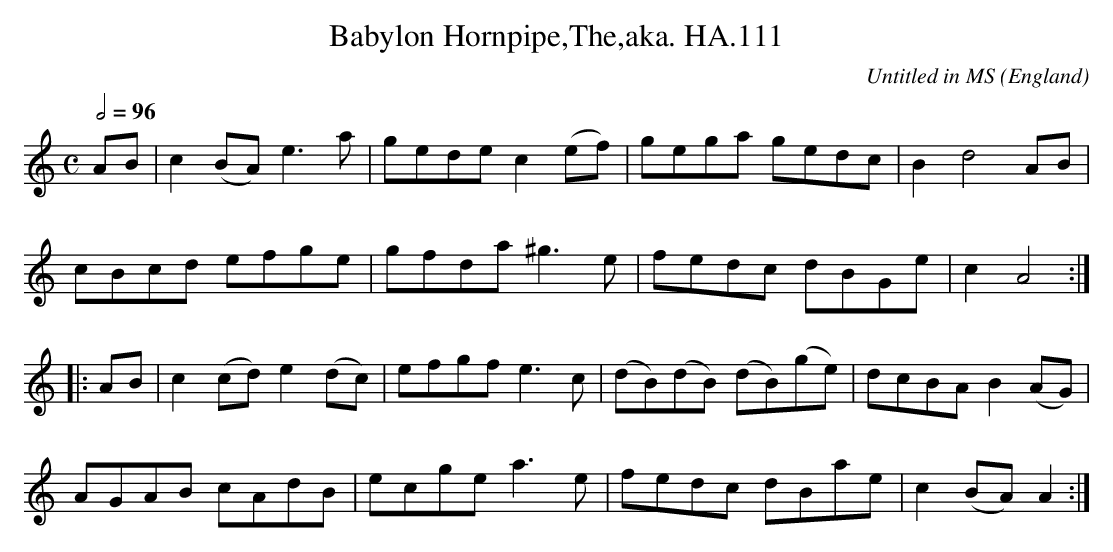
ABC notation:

X:1
T:Babylon Hornpipe,The,aka. HA.111
C:Untitled in MS
L:1/8
M:C
O:England
Q:1/2=96
K:C
AB|c2(BA) e3a|gede c2(ef)|gega gedc|B2d4AB|!
cBcd efge|gfda ^g3e|fedc dBGe|c2A4:|!
|:AB|c2(cd) e2(dc)|efgf e3c|(dB)(dB) (dB)(ge)|dcBA B2(AG)|!
AGAB cAdB|ecge a3e|fedc dBae|c2(BA)A2:|
